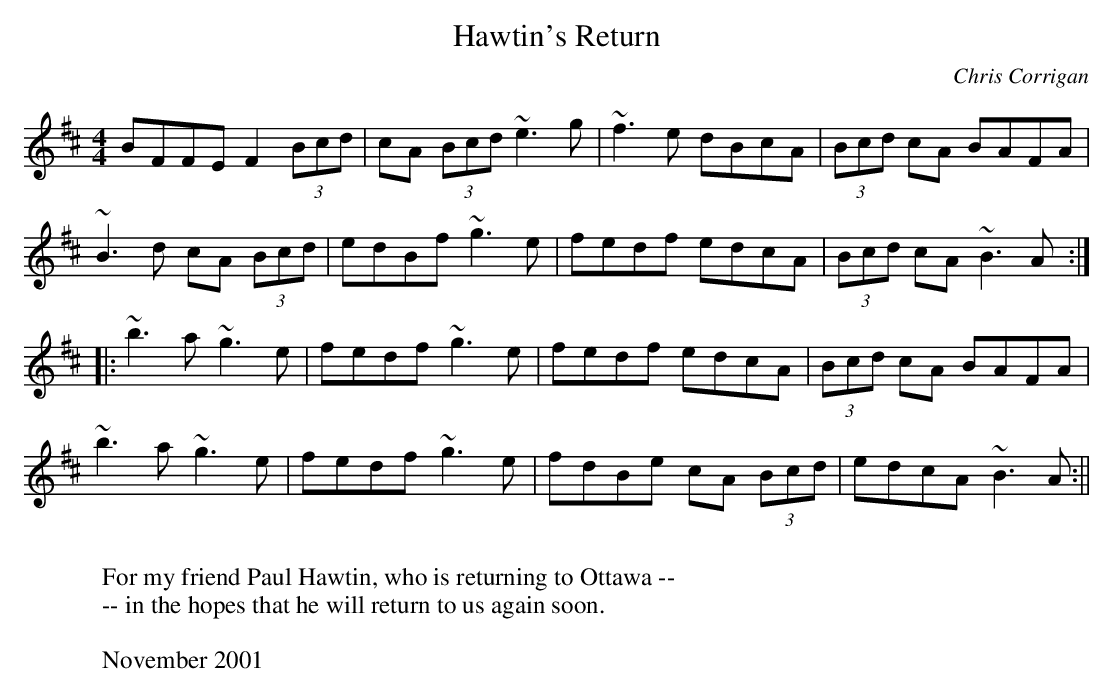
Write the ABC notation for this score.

X:1
T:Hawtin's Return
M:4/4
L:1/8
C:Chris Corrigan
K:Bm
BFFE F2 (3Bcd| cA (3Bcd ~e3 g|~f3 e dBcA|(3Bcd cA BAFA|
~B3 d cA (3Bcd| edBf ~g3 e| fedf edcA| (3Bcd cA ~B3 A :||:
~b3 a ~g3 e|fedf ~g3 e|fedf edcA| (3Bcd cA BAFA|
~b3 a ~g3 e|fedf ~g3 e|fdBe cA (3Bcd|edcA ~B3 A :||
W:
W: For my friend Paul Hawtin, who is returning to Ottawa --
W: -- in the hopes that he will return to us again soon.
W:
W:November 2001
